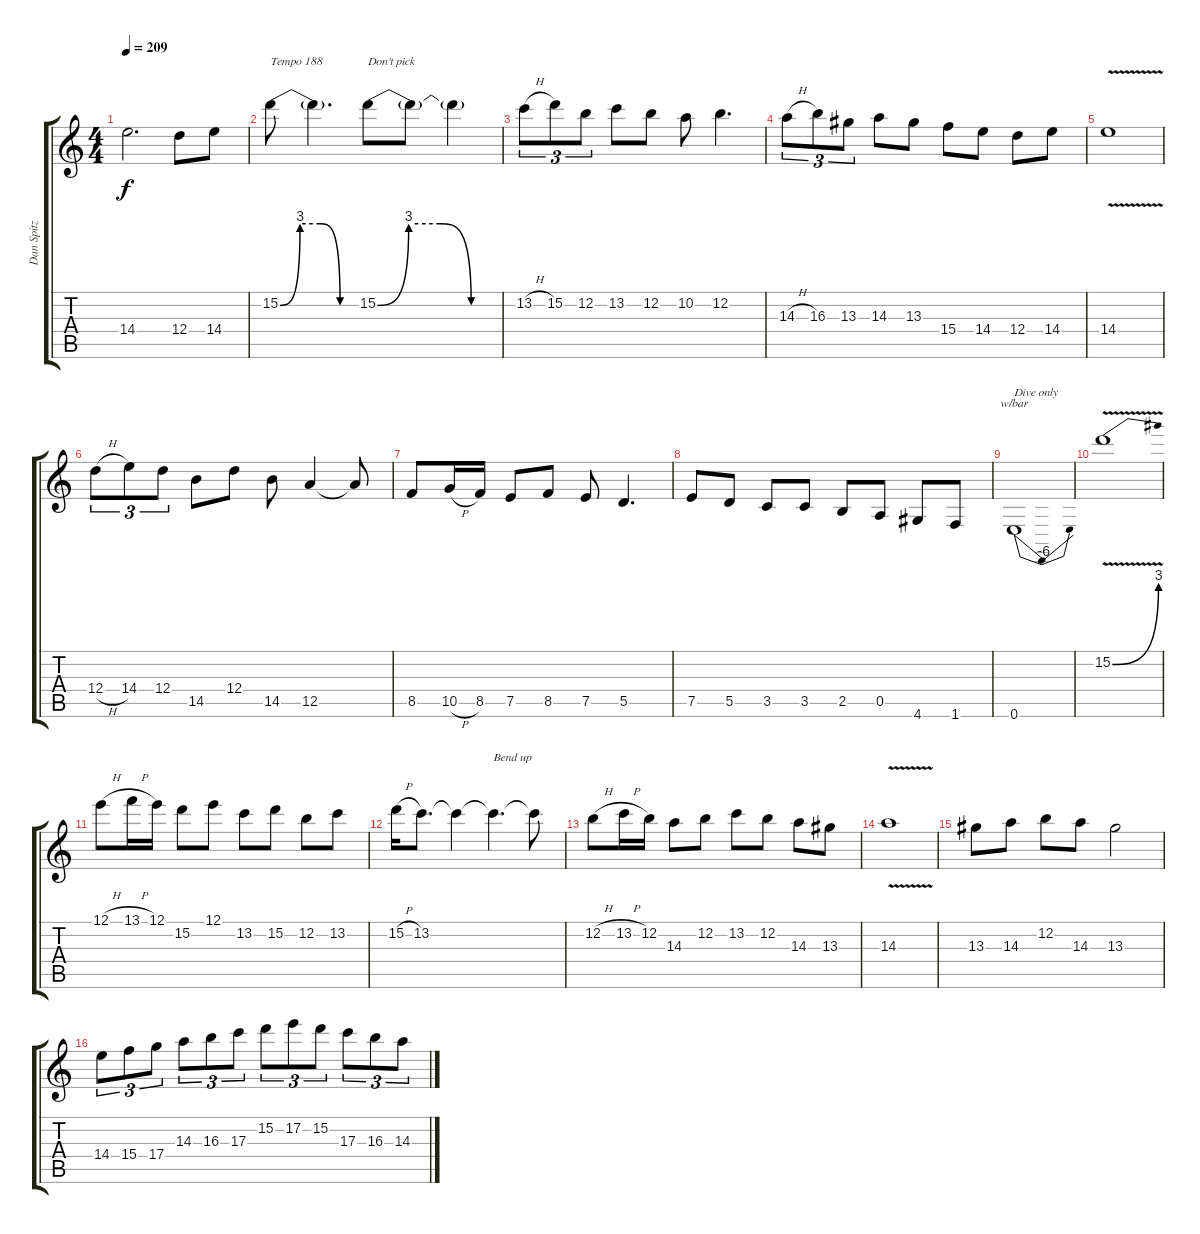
\track ("Dan Spitz" "Dan Spitz") {solo instrument distortionguitar}
\staff {score tabs}
\tuning (E4 B3 G3 D3 A2 E2) {hide}
\ts (4 4)
\tempo 209
\clef g2
\ks c
14.4.2{d dy f} 12.4.8 14.4.8 |
15.2{be (custom 0 0 15 12 30 12 45 0 60 0)}.8{txt "Tempo 188"} 15.2{t}.4{d} 15.2{be (custom 0 0 15 12 30 12 45 0 60 0)}.8{txt "Don't pick"} 15.2{t}.8 15.2{t}.4 |
13.2{h}.8{tu (3 2)} 15.2.8{tu (3 2)} 12.2.8{tu (3 2)} 13.2.8 12.2.8 10.2.8 12.2.4{d} |
14.3{h}.8{tu (3 2)} 16.3.8{tu (3 2)} 13.3.8{tu (3 2)} 14.3.8 13.3.8 15.4.8 14.4.8 12.4.8 14.4.8 |
14.4{v}.1 |
12.4{h}.8{tu (3 2)} 14.4.8{tu (3 2)} 12.4.8{tu (3 2)} 14.5.8 12.4.8 14.5.8 12.5.4 12.5{t}.8 |
8.5.8 10.5{h}.16 8.5.16 7.5.8 8.5.8 7.5.8 5.5.4{d} |
7.5.8 5.5.8 3.5.8 3.5.8 2.5.8 0.5.8 4.6.8 1.6.8 |
0.6.1{tbe (dip default 0 0 30 -24 60 0) txt "Dive only"} |
15.2{be (bend 0 0 60 12) v}.1 |
12.1{h}.8 13.1{h}.16 12.1.16 15.2.8 12.1.8 13.2.8 15.2.8 12.2.8 13.2.8 |
15.2{h}.16 13.2.8{d} 13.2{t}.4 13.2{t}.4{d txt "Bend up"} 13.2{t}.8 |
12.2{h}.8 13.2{h}.16 12.2.16 14.3.8 12.2.8 13.2.8 12.2.8 14.3.8 13.3.8 |
14.3{v}.1 |
13.3.8 14.3.8 12.2.8 14.3.8 13.3.2 |
14.4.8{tu (3 2)} 15.4.8{tu (3 2)} 17.4.8{tu (3 2)} 14.3.8{tu (3 2)} 16.3.8{tu (3 2)} 17.3.8{tu (3 2)} 15.2.8{tu (3 2)} 17.2.8{tu (3 2)} 15.2.8{tu (3 2)} 17.3.8{tu (3 2)} 16.3.8{tu (3 2)} 14.3.8{tu (3 2)}
